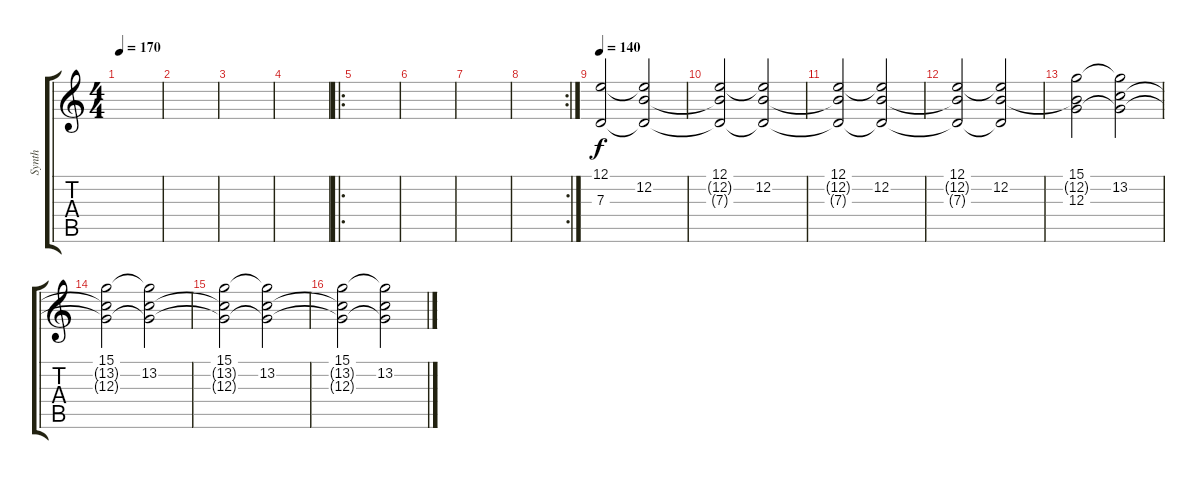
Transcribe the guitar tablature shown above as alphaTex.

\track ("Synth" "Synth") {instrument fx7echoes}
\staff {score tabs}
\tuning (E4 B3 G3 D3 A2 E2) {hide}
\ts (4 4)
\tempo 170
\clef g2
\ks c
|
|
|
|
\ro
|
|
|
\rc 2
|
\tempo 140
(12.1 7.3).2{instrument fx6goblins} (12.1{t} 12.2 7.3{t}).2 |
(12.1 12.2{t} 7.3{t}).2 (12.1{t} 12.2 7.3{t}).2 |
(12.1 12.2{t} 7.3{t}).2 (12.1{t} 12.2 7.3{t}).2 |
(12.1 12.2{t} 7.3{t}).2 (12.1{t} 12.2 7.3{t}).2 |
(15.1 12.2{t} 12.3).2 (15.1{t} 13.2 12.3{t}).2 |
(15.1 13.2{t} 12.3{t}).2 (15.1{t} 13.2 12.3{t}).2 |
(15.1 13.2{t} 12.3{t}).2 (15.1{t} 13.2 12.3{t}).2 |
(15.1 13.2{t} 12.3{t}).2 (15.1{t} 13.2 12.3{t}).2
